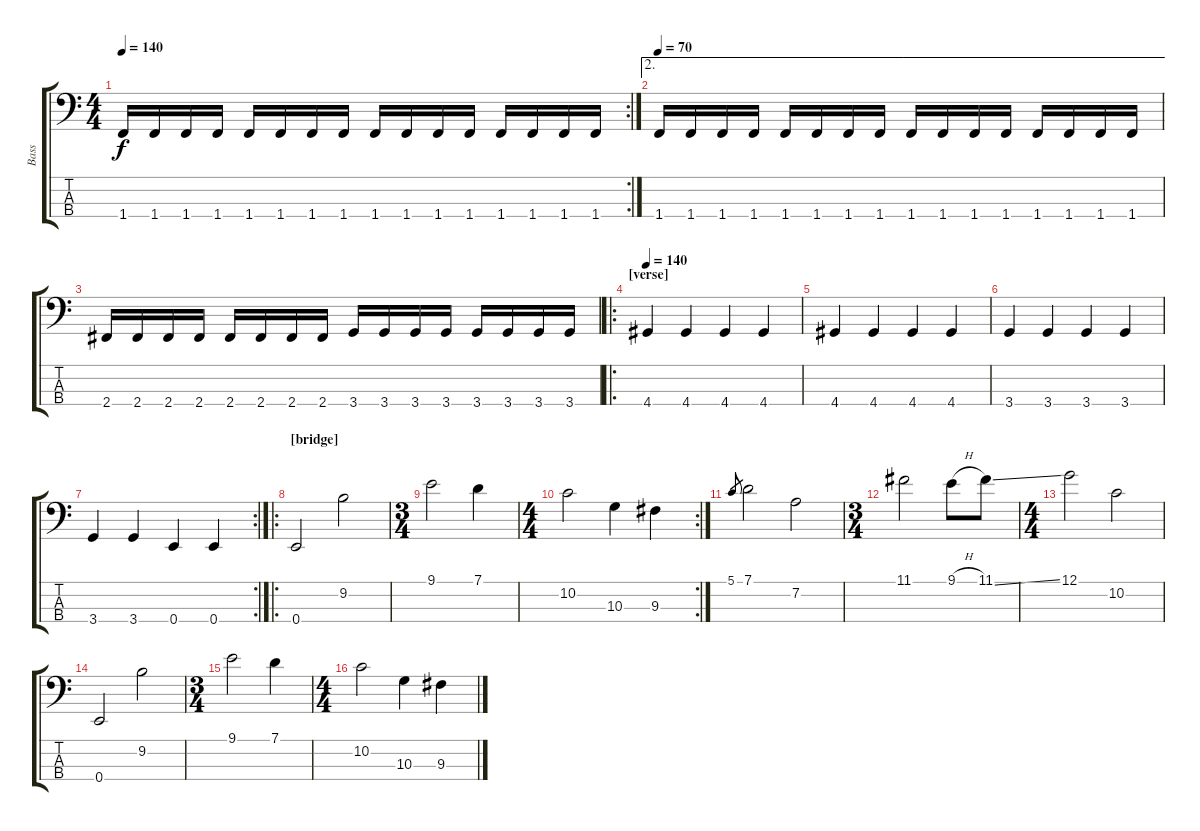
\track ("Bass" "Bass") {instrument fretlessbass}
\staff {score tabs}
\tuning (G2 D2 A1 E1) {hide}
\rc 2
\ts (4 4)
\tempo 140
\clef f4
\ks c
1.4.16{dy f} 1.4.16 1.4.16 1.4.16 1.4.16 1.4.16 1.4.16 1.4.16 1.4.16 1.4.16 1.4.16 1.4.16 1.4.16 1.4.16 1.4.16 1.4.16 |
\ae 2
\tempo 70
1.4.16 1.4.16 1.4.16 1.4.16 1.4.16 1.4.16 1.4.16 1.4.16 1.4.16 1.4.16 1.4.16 1.4.16 1.4.16 1.4.16 1.4.16 1.4.16 |
2.4.16 2.4.16 2.4.16 2.4.16 2.4.16 2.4.16 2.4.16 2.4.16 3.4.16 3.4.16 3.4.16 3.4.16 3.4.16 3.4.16 3.4.16 3.4.16 |
\ro
\section ("" "[verse]")
\tempo 140
4.4.4 4.4.4 4.4.4 4.4.4 |
4.4.4 4.4.4 4.4.4 4.4.4 |
3.4.4 3.4.4 3.4.4 3.4.4 |
\rc 2
3.4.4 3.4.4 0.4.4 0.4.4 |
\ro
\section ("" "[bridge]")
0.4.2 9.2.2 |
\ts (3 4)
9.1.2 7.1.4 |
\rc 2
\ts (4 4)
10.2.2 10.3.4 9.3.4 |
5.1.8{gr} 7.1.2 7.2.2 |
\ts (3 4)
11.1.2 9.1{h}.8 11.1{ss}.8 |
\ts (4 4)
12.1.2 10.2.2 |
0.4.2 9.2.2 |
\ts (3 4)
9.1.2 7.1.4 |
\ts (4 4)
10.2.2 10.3.4 9.3.4
